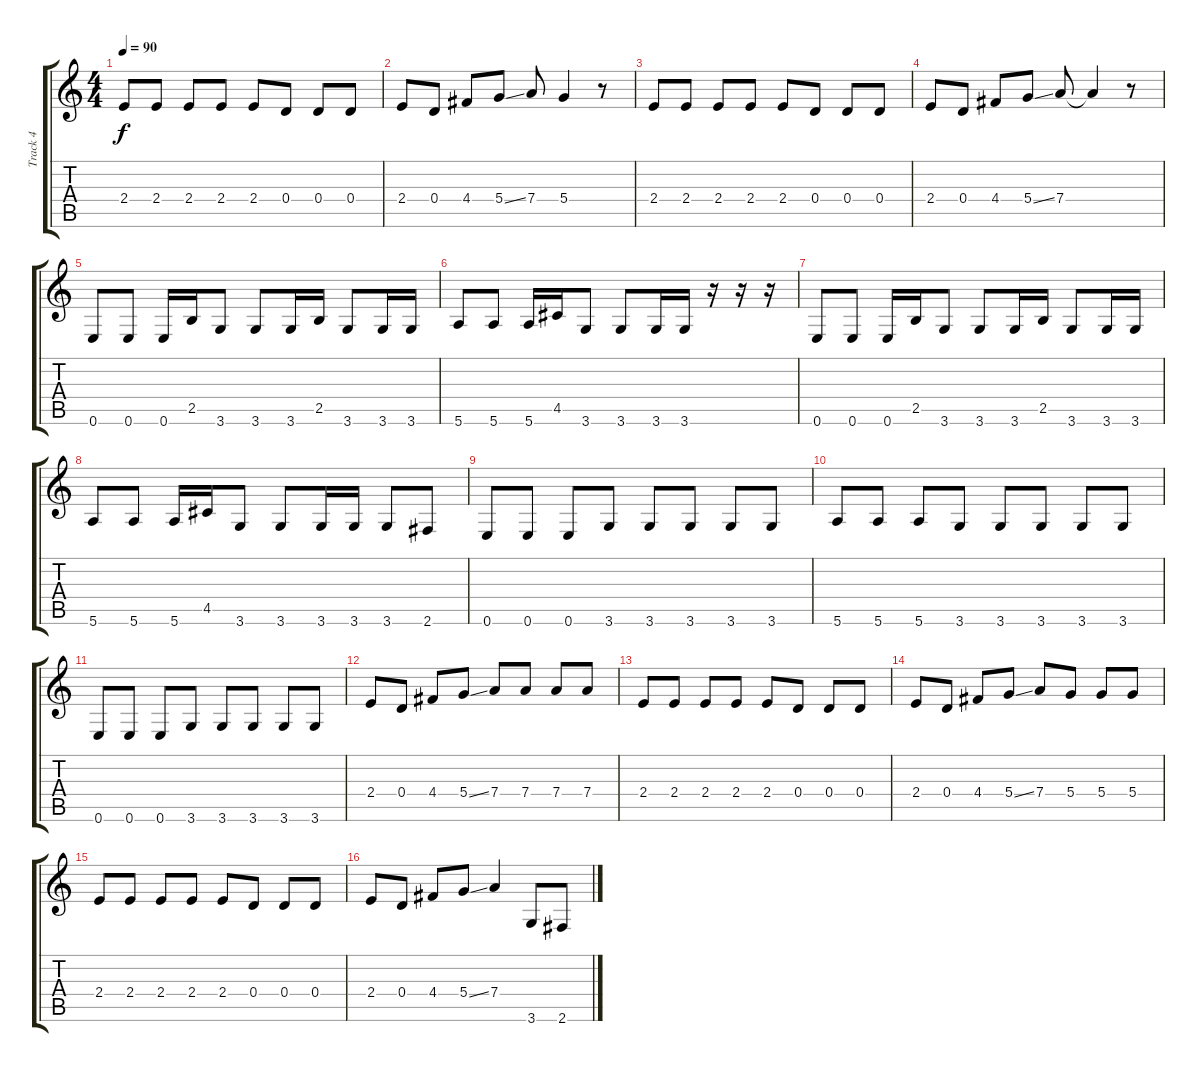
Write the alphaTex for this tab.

\track ("Track 4" "Track 4") {instrument electricbassfinger}
\staff {score tabs}
\tuning (E4 B3 G3 D3 A2 E2) {hide}
\ts (4 4)
\tempo 90
\clef g2
\ks c
2.4.8{dy f} 2.4.8 2.4.8 2.4.8 2.4.8 0.4.8 0.4.8 0.4.8 |
2.4.8 0.4.8 4.4.8 5.4{ss}.8 7.4.8 5.4.4 r.8 |
2.4.8 2.4.8 2.4.8 2.4.8 2.4.8 0.4.8 0.4.8 0.4.8 |
2.4.8 0.4.8 4.4.8 5.4{ss}.8 7.4.8 7.4{t}.4 r.8 |
0.6.8 0.6.8 0.6.16 2.5.16 3.6.8 3.6.8 3.6.16 2.5.16 3.6.8 3.6.16 3.6.16 |
5.6.8 5.6.8 5.6.16 4.5.16 3.6.8 3.6.8 3.6.16 3.6.16 r.16 r.16 r.16 |
0.6.8 0.6.8 0.6.16 2.5.16 3.6.8 3.6.8 3.6.16 2.5.16 3.6.8 3.6.16 3.6.16 |
5.6.8 5.6.8 5.6.16 4.5.16 3.6.8 3.6.8 3.6.16 3.6.16 3.6.8 2.6.8 |
0.6.8 0.6.8 0.6.8 3.6.8 3.6.8 3.6.8 3.6.8 3.6.8 |
5.6.8 5.6.8 5.6.8 3.6.8 3.6.8 3.6.8 3.6.8 3.6.8 |
0.6.8 0.6.8 0.6.8 3.6.8 3.6.8 3.6.8 3.6.8 3.6.8 |
2.4.8 0.4.8 4.4.8 5.4{ss}.8 7.4.8 7.4.8 7.4.8 7.4.8 |
2.4.8 2.4.8 2.4.8 2.4.8 2.4.8 0.4.8 0.4.8 0.4.8 |
2.4.8 0.4.8 4.4.8 5.4{ss}.8 7.4.8 5.4.8 5.4.8 5.4.8 |
2.4.8 2.4.8 2.4.8 2.4.8 2.4.8 0.4.8 0.4.8 0.4.8 |
2.4.8 0.4.8 4.4.8 5.4{ss}.8 7.4.4 3.6.8 2.6.8
